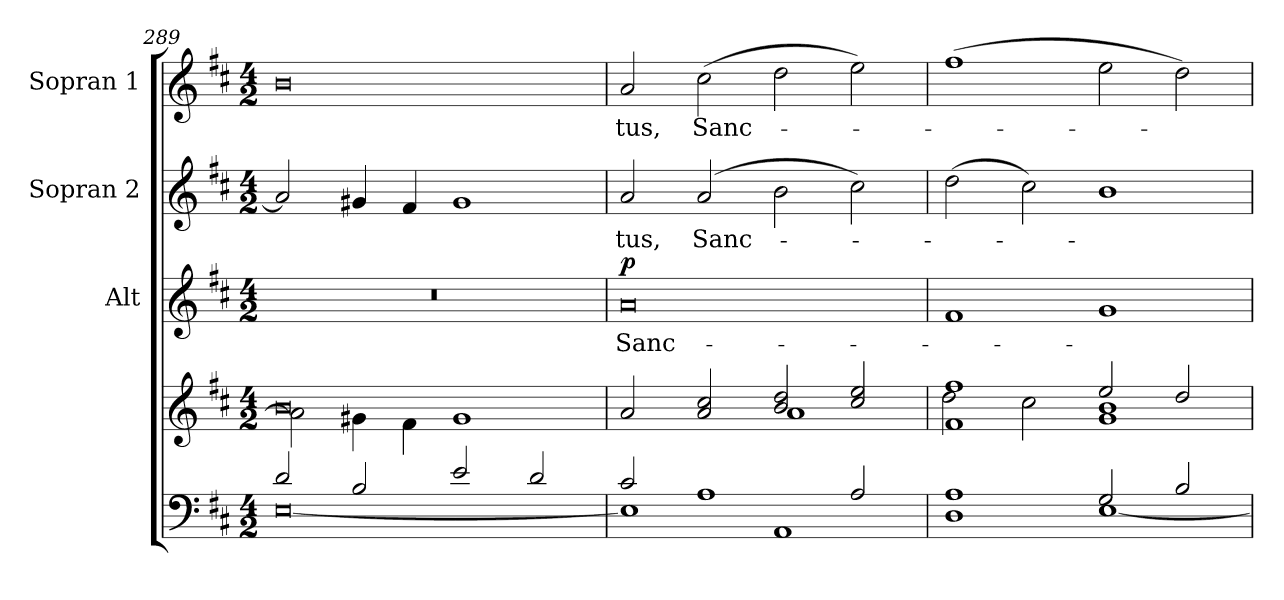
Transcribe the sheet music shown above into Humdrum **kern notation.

**kern	**kern	**kern	**text	**dynam	**kern	**text	**kern	**text
*part4	*part4	*part3	*part3	*part3	*part2	*part2	*part1	*part1
*staff5	*staff4	*staff3	*staff3	*staff3	*staff2	*staff2	*staff1	*staff1
*	*	*I"Alt	*	*	*I"Sopran 2	*	*I"Sopran 1	*
*	*	*I'A.	*	*	*I'S. 2	*	*I'S. 1	*
*clefF4	*clefG2	*clefG2	*	*	*clefG2	*	*clefG2	*
*k[f#c#]	*k[f#c#]	*k[f#c#]	*	*	*k[f#c#]	*	*k[f#c#]	*
*D:	*D:	*D:	*	*	*D:	*	*D:	*
*M4/2	*M4/2	*M4/2	*	*	*M4/2	*	*M4/2	*
=289	=289	=289	=289	=289	=289	=289	=289	=289
*^	*^	*	*	*	*	*	*	*
2d/	[<0E	0b	2a\]	0r	.	.	2a/]	.	0b	.
2B/	.	.	4g#X\	.	.	.	4g#X/	.	.	.
.	.	.	4f#\	.	.	.	4f#/	.	.	.
2e/	.	.	1g#	.	.	.	1g#	.	.	.
2d/	.	.	.	.	.	.	.	.	.	.
=290	=290	=290	=290	=290	=290	=290	=290	=290	=290	=290
!	!	!	!	!	!LO:LY:b	!LO:DY:a	!	!LO:LY:b	!	!LO:LY:b
2c#/	1E]	2a/	1ryy	0a	Sanc-	p	2a/	-tus,	2a/	-tus,
!	!	!	!	!	!	!	!	!LO:LY:b	!	!LO:LY:b
1A	.	2a/ 2cc#/	.	.	.	.	(2a/	Sanc-	(>2cc#\	Sanc-
.	1AA	2b/ 2dd/	1a	.	.	.	2b\	.	2dd\	.
2A/	.	2cc#/ 2ee/	.	.	.	.	2cc#\)	.	2ee\)	.
=291	=291	=291	=291	=291	=291	=291	=291	=291	=291	=291
1A	1D	1f# 1ff#	2dd\	1f#	.	.	(>2dd\	.	(>1ff#	.
.	.	.	2cc#\	.	.	.	2cc#\)	.	.	.
2G/	[<1E	2ee/	1g 1b	1g	.	.	1b	.	2ee\	.
2B/	.	2dd/	.	.	.	.	.	.	2dd\)	.
*v	*v	*	*	*	*	*	*	*	*	*
*	*v	*v	*	*	*	*	*	*	*
=	=	=	=	=	=	=	=	=
*-	*-	*-	*-	*-	*-	*-	*-	*-
